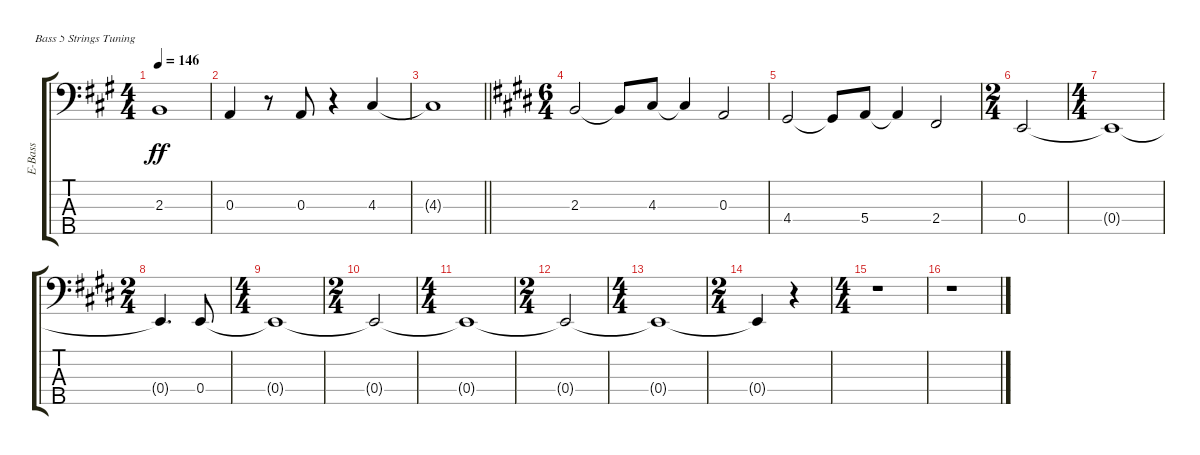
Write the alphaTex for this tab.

\defaultSystemsLayout 4
\bracketExtendMode groupsimilarinstruments
\otherSystemsTrackNameOrientation horizontal
\track ("Electric Bass" "E-Bass") {multiBarRest instrument electricbassfinger}
\staff {score tabs}
\tuning (G2 D2 A1 E1 B0)
\ts (4 4)
\tempo 146
\clef f4
\ks a
2.3{t acc forcenatural}.1{dy ff} |
0.3{acc forcenatural}.4 r.8 0.3{acc forcenatural}.8 r.4 4.3{acc #}.4 |
\barLineRight lightlight
4.3{t acc #}.1 |
\ts (6 4)
\beaming (8 2 2 2 2 2 2)
\ks e
2.3{acc forcenatural}.2 2.3{t acc forcenatural}.8 4.3{acc #}.8 4.3{t acc #}.4 0.3{acc forcenatural}.2 |
4.4{acc #}.2 4.4{t acc #}.8 5.4{acc forcenatural}.8 5.4{t acc forcenatural}.4 2.4{acc #}.2 |
\ts (2 4)
\beaming (8 2 2 2 2 2 2)
0.4{acc forcenatural}.2 |
\ts (4 4)
\beaming (8 2 2 2 2 2 2)
0.4{t acc forcenatural}.1 |
\ts (2 4)
\beaming (8 2 2 2 2 2 2)
0.4{t acc forcenatural}.4{d} 0.4{acc forcenatural}.8 |
\ts (4 4)
\beaming (8 2 2 2 2 2 2)
0.4{t acc forcenatural}.1 |
\ts (2 4)
\beaming (8 2 2 2 2 2 2)
0.4{t acc forcenatural}.2 |
\ts (4 4)
\beaming (8 2 2 2 2 2 2)
0.4{t acc forcenatural}.1 |
\ts (2 4)
\beaming (8 2 2 2 2 2 2)
0.4{t acc forcenatural}.2 |
\ts (4 4)
\beaming (8 2 2 2 2 2 2)
0.4{t acc forcenatural}.1 |
\ts (2 4)
\beaming (8 2 2 2 2 2 2)
0.4{t acc forcenatural}.4 r.4 |
\ts (4 4)
\beaming (8 2 2 2 2 2 2)
r.1 |
r.1
